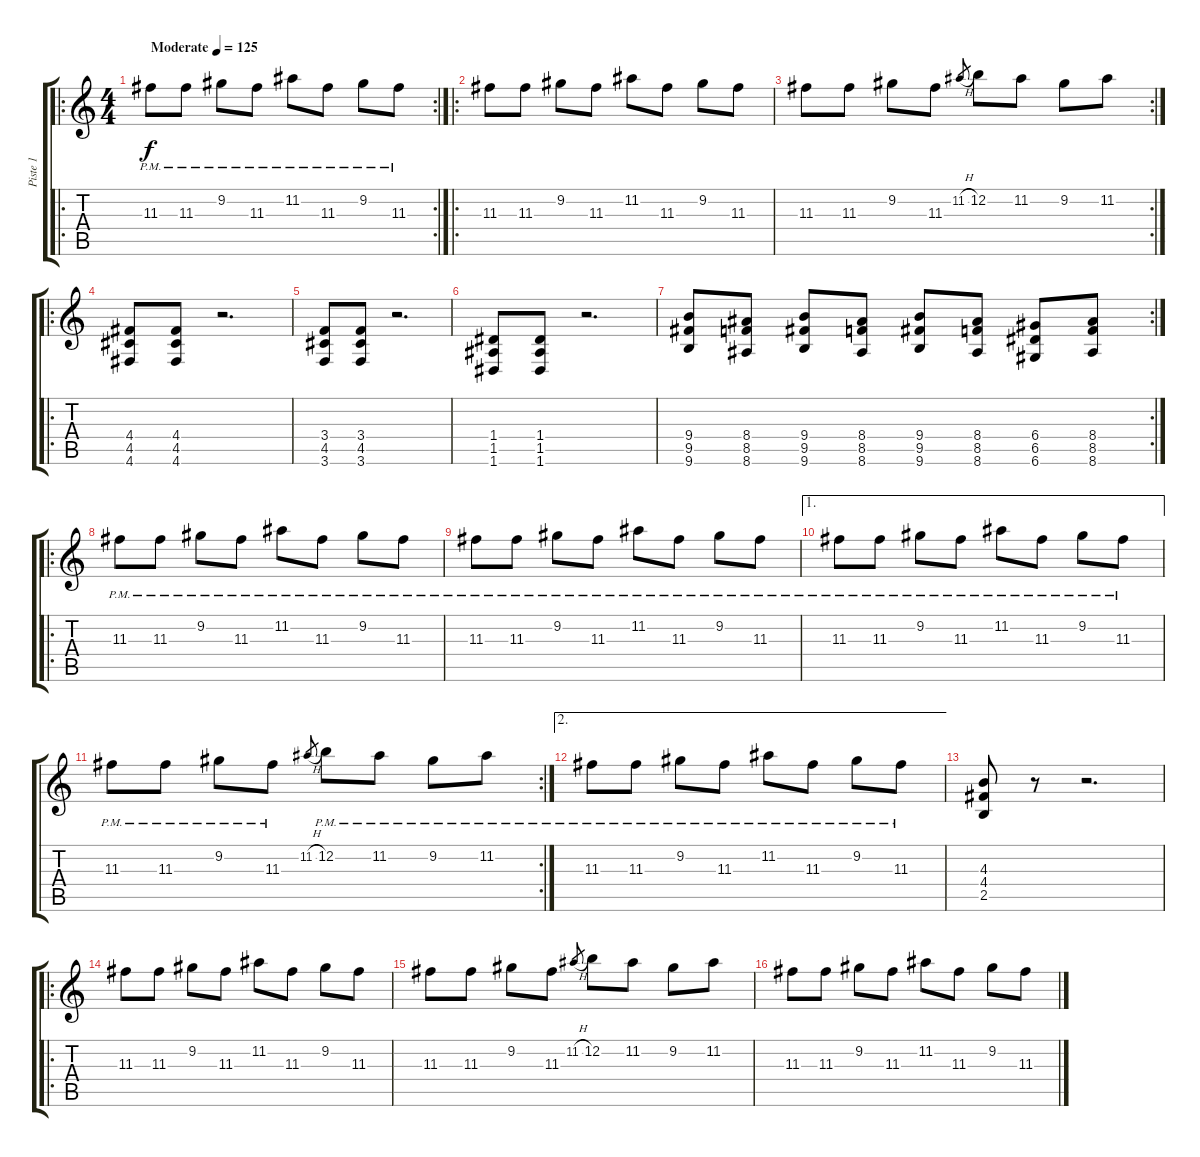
\track ("Piste 1" "Piste 1") {instrument overdrivenguitar}
\staff {score tabs}
\tuning (E4 B3 G3 D3 A2 D2) {hide}
\ro
\rc 2
\ts (4 4)
\tempo (125 "Moderate")
\clef g2
\ks c
11.3{pm}.8{dy f instrument overdrivenguitar} 11.3{pm}.8 9.2{pm}.8 11.3{pm}.8 11.2{pm}.8 11.3{pm}.8 9.2{pm}.8 11.3{pm}.8 |
\ro
11.3.8 11.3.8 9.2.8 11.3.8 11.2.8 11.3.8 9.2.8 11.3.8 |
\rc 2
11.3.8 11.3.8 9.2.8 11.3.8 11.2{h}.8{gr} 12.2.8 11.2.8 9.2.8 11.2.8 |
\ro
(4.4 4.5 4.6).8 (4.4 4.5 4.6).8 r.2{d} |
(3.4 4.5 3.6).8 (3.4 4.5 3.6).8 r.2{d} |
(1.4 1.5 1.6).8 (1.4 1.5 1.6).8 r.2{d} |
\rc 2
(9.4 9.5 9.6).8 (8.4 8.5 8.6).8 (9.4 9.5 9.6).8 (8.4 8.5 8.6).8 (9.4 9.5 9.6).8 (8.4 8.5 8.6).8 (6.4 6.5 6.6).8 (8.4 8.5 8.6).8 |
\ro
11.3{pm}.8 11.3{pm}.8 9.2{pm}.8 11.3{pm}.8 11.2{pm}.8 11.3{pm}.8 9.2{pm}.8 11.3{pm}.8 |
11.3{pm}.8 11.3{pm}.8 9.2{pm}.8 11.3{pm}.8 11.2{pm}.8 11.3{pm}.8 9.2{pm}.8 11.3{pm}.8 |
\ae 1
11.3{pm}.8 11.3{pm}.8 9.2{pm}.8 11.3{pm}.8 11.2{pm}.8 11.3{pm}.8 9.2{pm}.8 11.3{pm}.8 |
\rc 2
11.3{pm}.8 11.3{pm}.8 9.2{pm}.8 11.3{pm}.8 11.2{h}.8{gr} 12.2{pm}.8 11.2{pm}.8 9.2{pm}.8 11.2{pm}.8 |
\ae 2
11.3{pm}.8 11.3{pm}.8 9.2{pm}.8 11.3{pm}.8 11.2{pm}.8 11.3{pm}.8 9.2{pm}.8 11.3{pm}.8 |
(4.3 4.4 2.5).8 r.8 r.2{d} |
\ro
11.3.8 11.3.8 9.2.8 11.3.8 11.2.8 11.3.8 9.2.8 11.3.8 |
11.3.8 11.3.8 9.2.8 11.3.8 11.2{h}.8{gr} 12.2.8 11.2.8 9.2.8 11.2.8 |
11.3.8 11.3.8 9.2.8 11.3.8 11.2.8 11.3.8 9.2.8 11.3.8
